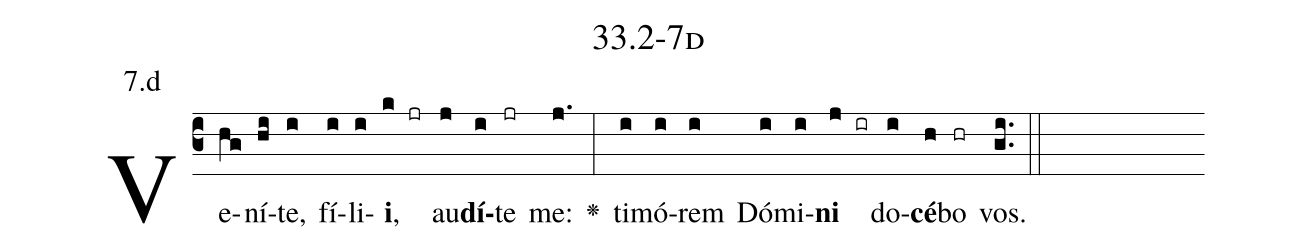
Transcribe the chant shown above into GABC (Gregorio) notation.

name: 33.2-7d;
annotation: 7.d;
%%
(c3)Ve(hg)ní(hi)te,(i) fí(i)li(i)<b>i</b>,(k jr) au(j)<b>dí</b>(i)te(jr) me:(j.) <v>\greheightstar</v>(:) ti(i)mó(i)rem(i) Dó(i)mi(i)<b>ni</b>(j ir) do(i)<b>cé</b>(h)bo(hr) vos.(gi..) (::)


%E(i) u(i) o(j) u(i) a(h) e.(gi..) (::)
